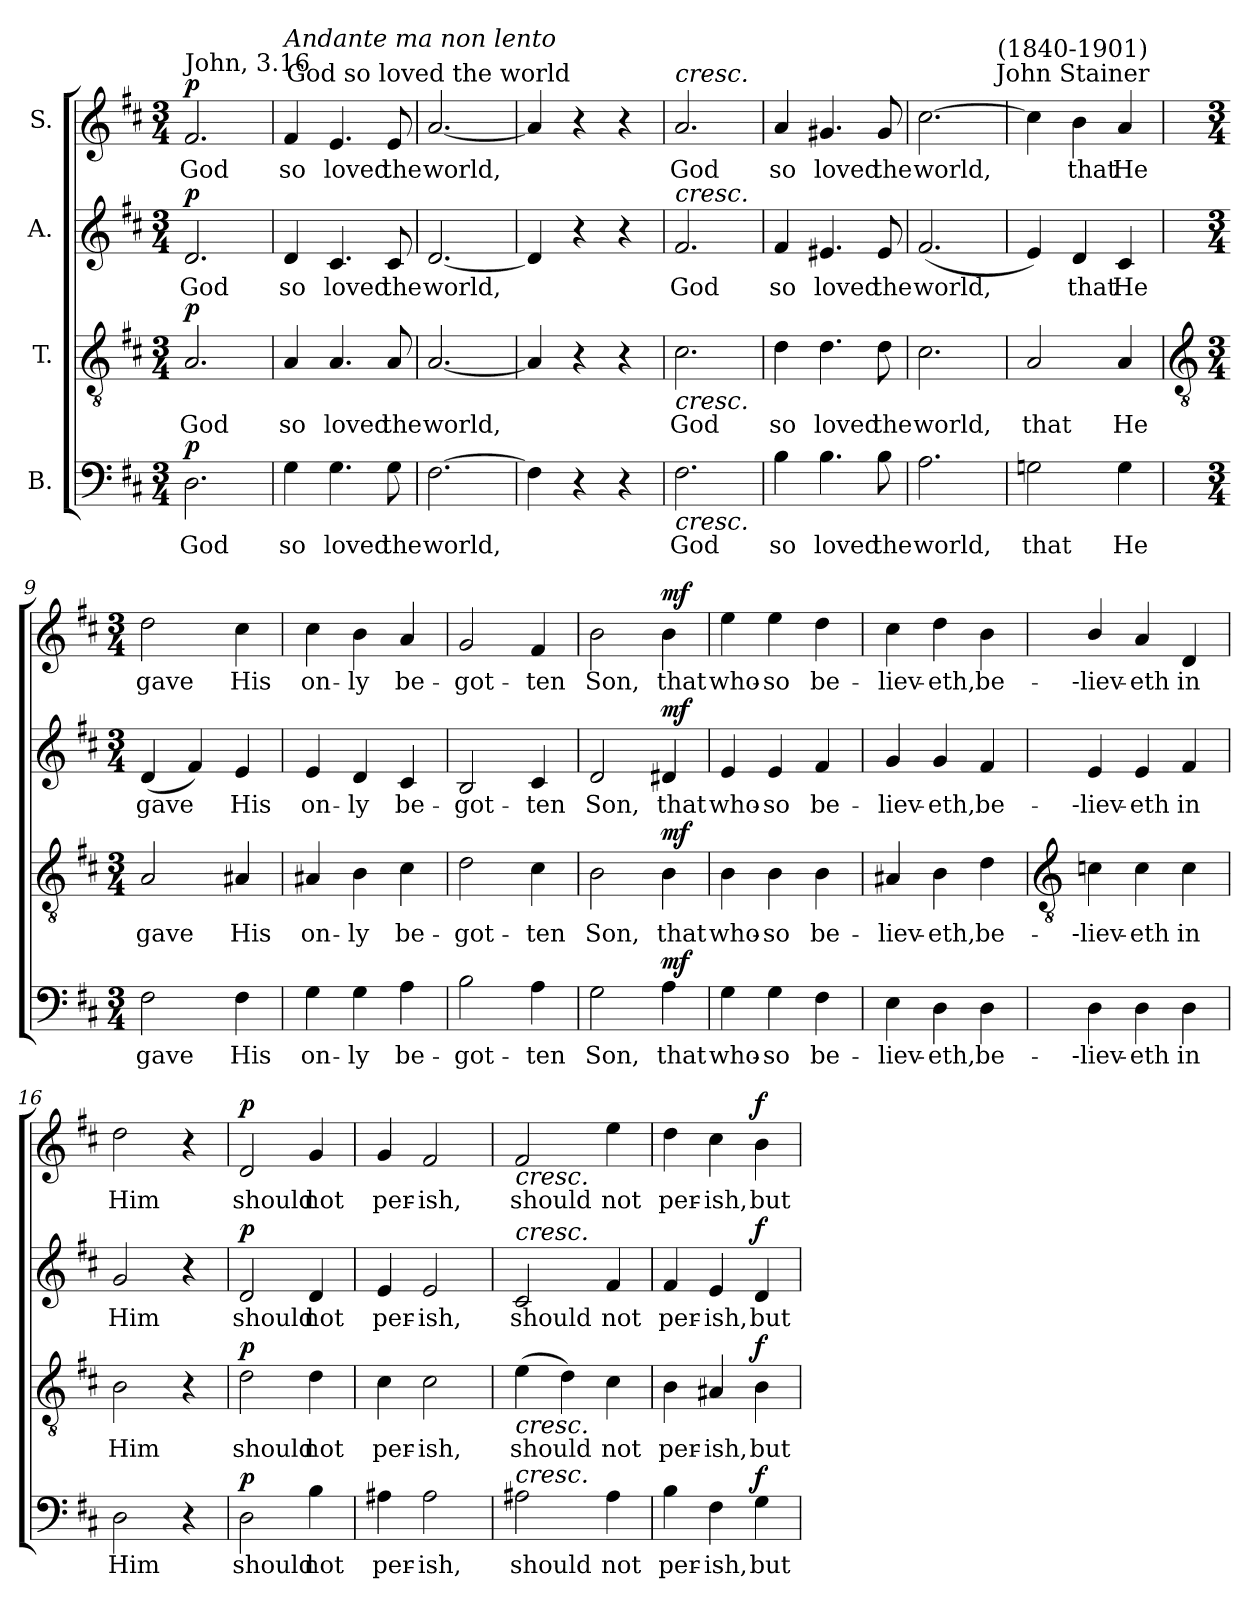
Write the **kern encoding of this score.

**kern	**text	**dynam	**kern	**text	**dynam	**kern	**text	**dynam	**kern	**text	**dynam
*part4	*part4	*part4	*part3	*part3	*part3	*part2	*part2	*part2	*part1	*part1	*part1
*staff4	*staff4	*staff4	*staff3	*staff3	*staff3	*staff2	*staff2	*staff2	*staff1	*staff1	*staff1
*I"B.	*	*	*I"T.	*	*	*I"A.	*	*	*I"S.	*	*
*clefF4	*	*	*clefGv2	*	*	*clefG2	*	*	*clefG2	*	*
*k[f#c#]	*	*	*k[f#c#]	*	*	*k[f#c#]	*	*	*k[f#c#]	*	*
*D:	*	*	*D:	*	*	*D:	*	*	*D:	*	*
*M3/4	*	*	*M3/4	*	*	*M3/4	*	*	*M3/4	*	*
=1	=1	=1	=1	=1	=1	=1	=1	=1	=1	=1	=1
!	!	!	!	!	!	!	!	!	!LO:TX:a:t=John, 3.16	!	!
!	!LO:LY:b	!LO:DY:b	!	!LO:LY:b	!LO:DY:b	!	!LO:LY:b	!LO:DY:b	!	!LO:LY:b	!LO:DY:b
2.D	God	p	2.A	God	p	2.d	God	p	2.f#	God	p
=2	=2	=2	=2	=2	=2	=2	=2	=2	=2	=2	=2
!	!	!	!	!	!	!	!	!	!LO:TX:a:i:t=Andante ma non lento	!	!
!	!LO:LY:b	!	!	!LO:LY:b	!	!	!LO:LY:b	!	!	!LO:LY:b	!
4G	so	.	4A	so	.	4d	so	.	4f#	so	.
!	!LO:LY:b	!	!	!LO:LY:b	!	!	!LO:LY:b	!	!	!LO:LY:b	!
4.G	loved	.	4.A	loved	.	4.c#	loved	.	4.e	loved	.
!	!LO:LY:b	!	!	!LO:LY:b	!	!	!LO:LY:b	!	!	!LO:LY:b	!
8G	the	.	8A	the	.	8c#	the	.	8e	the	.
=3	=3	=3	=3	=3	=3	=3	=3	=3	=3	=3	=3
!	!	!	!	!	!	!	!	!	!LO:TX:a:cj:t=God so loved the world	!	!
!	!LO:LY:b	!	!	!LO:LY:b	!	!	!LO:LY:b	!	!	!LO:LY:b	!
[2.F#	world,	.	[2.A	world,	.	[2.d	world,	.	[2.a	world,	.
=4	=4	=4	=4	=4	=4	=4	=4	=4	=4	=4	=4
4F#]	.	.	4A]	.	.	4d]	.	.	4a]	.	.
4r	.	.	4r	.	.	4r	.	.	4r	.	.
4r	.	.	4r	.	.	4r	.	.	4r	.	.
=5	=5	=5	=5	=5	=5	=5	=5	=5	=5	=5	=5
!	!	!	!	!	!	!	!	!	!LO:TX:a:i:t=cresc.	!	!
!	!	!	!	!	!	!LO:TX:a:i:t=cresc.	!	!	!	!	!
!	!	!	!LO:TX:b:i:t=cresc.	!	!	!	!	!	!	!	!
!LO:TX:b:i:t=cresc.	!	!	!	!	!	!	!	!	!	!	!
!	!LO:LY:b	!	!	!LO:LY:b	!	!	!LO:LY:b	!	!	!LO:LY:b	!
2.F#	God	.	2.c#	God	.	2.f#	God	.	2.a	God	.
=6	=6	=6	=6	=6	=6	=6	=6	=6	=6	=6	=6
!	!LO:LY:b	!	!	!LO:LY:b	!	!	!LO:LY:b	!	!	!LO:LY:b	!
4B	so	.	4d	so	.	4f#	so	.	4a	so	.
!	!LO:LY:b	!	!	!LO:LY:b	!	!	!LO:LY:b	!	!	!LO:LY:b	!
4.B	loved	.	4.d	loved	.	4.e#X	loved	.	4.g#X	loved	.
!	!LO:LY:b	!	!	!LO:LY:b	!	!	!LO:LY:b	!	!	!LO:LY:b	!
8B	the	.	8d	the	.	8e#	the	.	8g#	the	.
=7	=7	=7	=7	=7	=7	=7	=7	=7	=7	=7	=7
!	!LO:LY:b	!	!	!LO:LY:b	!	!	!LO:LY:b	!	!	!LO:LY:b	!
2.A	world,	.	2.c#	world,	.	(<2.f#	world,	.	[2.cc#	world,	.
=8	=8	=8	=8	=8	=8	=8	=8	=8	=8	=8	=8
!	!LO:LY:b	!	!	!LO:LY:b	!	!	!	!	!	!	!
2Gn	that	.	2A	that	.	4e)	.	.	4cc#]	.	.
!	!	!	!	!	!	!	!	!	!LO:TX:a:cj:t=John Stainer	!	!
!	!	!	!	!	!	!	!	!	!LO:TX:a:cj:t=(1840-1901)	!	!
!	!	!	!	!	!	!	!LO:LY:b	!	!	!LO:LY:b	!
.	.	.	.	.	.	4d	that	.	4b	that	.
!	!LO:LY:b	!	!	!LO:LY:b	!	!	!LO:LY:b	!	!	!LO:LY:b	!
4G	He	.	4A	He	.	4c#	He	.	4a	He	.
!!LO:LB:g=z
=9	=9	=9	=9	=9	=9	=9	=9	=9	=9	=9	=9
*	*	*	*clefGv2	*	*	*	*	*	*	*	*
*M3/4	*	*	*M3/4	*	*	*M3/4	*	*	*M3/4	*	*
!	!LO:LY:b	!	!	!LO:LY:b	!	!	!LO:LY:b	!	!	!LO:LY:b	!
2F#	gave	.	2A	gave	.	(<4d	gave	.	2dd	gave	.
.	.	.	.	.	.	4f#)	.	.	.	.	.
!	!LO:LY:b	!	!	!LO:LY:b	!	!	!LO:LY:b	!	!	!LO:LY:b	!
4F#	His	.	4A#X	His	.	4e	His	.	4cc#	His	.
=10	=10	=10	=10	=10	=10	=10	=10	=10	=10	=10	=10
!	!LO:LY:b	!	!	!LO:LY:b	!	!	!LO:LY:b	!	!	!LO:LY:b	!
4G	on-	.	4A#X	on-	.	4e	on-	.	4cc#	on-	.
!	!LO:LY:b	!	!	!LO:LY:b	!	!	!LO:LY:b	!	!	!LO:LY:b	!
4G	-ly	.	4B	-ly	.	4d	-ly	.	4b	-ly	.
!	!LO:LY:b	!	!	!LO:LY:b	!	!	!LO:LY:b	!	!	!LO:LY:b	!
4A	be-	.	4c#	be-	.	4c#	be-	.	4a	be-	.
=11	=11	=11	=11	=11	=11	=11	=11	=11	=11	=11	=11
!	!LO:LY:b	!	!	!LO:LY:b	!	!	!LO:LY:b	!	!	!LO:LY:b	!
2B	-got-	.	2d	-got-	.	2B	-got-	.	2g	-got-	.
!	!LO:LY:b	!	!	!LO:LY:b	!	!	!LO:LY:b	!	!	!LO:LY:b	!
4A	-ten	.	4c#	-ten	.	4c#	-ten	.	4f#	-ten	.
=12	=12	=12	=12	=12	=12	=12	=12	=12	=12	=12	=12
!	!LO:LY:b	!	!	!LO:LY:b	!	!	!LO:LY:b	!	!	!LO:LY:b	!
2G	Son,	.	2B	Son,	.	2d	Son,	.	2b	Son,	.
!	!LO:LY:b	!LO:DY:b	!	!LO:LY:b	!LO:DY:b	!	!LO:LY:b	!LO:DY:b	!	!LO:LY:b	!LO:DY:a
4A	that	mf	4B	that	mf	4d#X	that	mf	4b	that	mf
=13	=13	=13	=13	=13	=13	=13	=13	=13	=13	=13	=13
!	!LO:LY:b	!	!	!LO:LY:b	!	!	!LO:LY:b	!	!	!LO:LY:b	!
4G	who-	.	4B	who-	.	4e	who-	.	4ee	who-	.
!	!LO:LY:b	!	!	!LO:LY:b	!	!	!LO:LY:b	!	!	!LO:LY:b	!
4G	-so	.	4B	-so	.	4e	-so	.	4ee	-so	.
!	!LO:LY:b	!	!	!LO:LY:b	!	!	!LO:LY:b	!	!	!LO:LY:b	!
4F#	be-	.	4B	be-	.	4f#	be-	.	4dd	be-	.
=14	=14	=14	=14	=14	=14	=14	=14	=14	=14	=14	=14
!	!LO:LY:b	!	!	!LO:LY:b	!	!	!LO:LY:b	!	!	!LO:LY:b	!
4E	-liev-	.	4A#X	-liev-	.	4g	-liev-	.	4cc#	-liev-	.
!	!LO:LY:b	!	!	!LO:LY:b	!	!	!LO:LY:b	!	!	!LO:LY:b	!
4D	-eth,	.	4B	-eth,	.	4g	-eth,	.	4dd	-eth,	.
!	!LO:LY:b	!	!	!LO:LY:b	!	!	!LO:LY:b	!	!	!LO:LY:b	!
4D	be-	.	4d	be-	.	4f#	be-	.	4b	be-	.
!!LO:LB:g=z
=15	=15	=15	=15	=15	=15	=15	=15	=15	=15	=15	=15
*	*	*	*clefGv2	*	*	*	*	*	*	*	*
!	!LO:LY:b	!	!	!LO:LY:b	!	!	!LO:LY:b	!	!	!LO:LY:b	!
4D	--liev-	.	4cn	--liev-	.	4e	--liev-	.	4b/	--liev-	.
!	!LO:LY:b	!	!	!LO:LY:b	!	!	!LO:LY:b	!	!	!LO:LY:b	!
4D	-eth	.	4c	-eth	.	4e	-eth	.	4a	-eth	.
!	!LO:LY:b	!	!	!LO:LY:b	!	!	!LO:LY:b	!	!	!LO:LY:b	!
4D	in	.	4c	in	.	4f#	in	.	4d	in	.
=16	=16	=16	=16	=16	=16	=16	=16	=16	=16	=16	=16
!	!LO:LY:b	!	!	!LO:LY:b	!	!	!LO:LY:b	!	!	!LO:LY:b	!
2D	Him	.	2B	Him	.	2g	Him	.	2dd	Him	.
4r	.	.	4r	.	.	4r	.	.	4r	.	.
=17	=17	=17	=17	=17	=17	=17	=17	=17	=17	=17	=17
!	!LO:LY:b	!LO:DY:b	!	!LO:LY:b	!LO:DY:b	!	!LO:LY:b	!LO:DY:a	!	!LO:LY:b	!LO:DY:a
2D	should	p	2d	should	p	2d	should	p	2d	should	p
!	!LO:LY:b	!	!	!LO:LY:b	!	!	!LO:LY:b	!	!	!LO:LY:b	!
4B	not	.	4d	not	.	4d	not	.	4g	not	.
=18	=18	=18	=18	=18	=18	=18	=18	=18	=18	=18	=18
!	!LO:LY:b	!	!	!LO:LY:b	!	!	!LO:LY:b	!	!	!LO:LY:b	!
4A#X	per-	.	4c#	per-	.	4e	per-	.	4g	per-	.
!	!LO:LY:b	!	!	!LO:LY:b	!	!	!LO:LY:b	!	!	!LO:LY:b	!
2A#	-ish,	.	2c#	-ish,	.	2e	-ish,	.	2f#	-ish,	.
=19	=19	=19	=19	=19	=19	=19	=19	=19	=19	=19	=19
!	!	!	!	!	!	!	!	!	!LO:TX:b:i:t=cresc.	!	!
!	!	!	!	!	!	!LO:TX:a:i:t=cresc.	!	!	!	!	!
!	!	!	!LO:TX:b:i:t=cresc.	!	!	!	!	!	!	!	!
!LO:TX:a:i:t=cresc.	!	!	!	!	!	!	!	!	!	!	!
!	!LO:LY:b	!	!	!LO:LY:b	!	!	!LO:LY:b	!	!	!LO:LY:b	!
2A#X	should	.	(>4e	should	.	2c#	should	.	2f#	should	.
.	.	.	4d)	.	.	.	.	.	.	.	.
!	!LO:LY:b	!	!	!LO:LY:b	!	!	!LO:LY:b	!	!	!LO:LY:b	!
4A#	not	.	4c#	not	.	4f#	not	.	4ee	not	.
=20	=20	=20	=20	=20	=20	=20	=20	=20	=20	=20	=20
!	!LO:LY:b	!	!	!LO:LY:b	!	!	!LO:LY:b	!	!	!LO:LY:b	!
4B	per-	.	4B	per-	.	4f#	per-	.	4dd	per-	.
!	!LO:LY:b	!	!	!LO:LY:b	!	!	!LO:LY:b	!	!	!LO:LY:b	!
4F#	-ish,	.	4A#X	-ish,	.	4e	-ish,	.	4cc#	-ish,	.
!	!LO:LY:b	!LO:DY:a	!	!LO:LY:b	!LO:DY:b	!	!LO:LY:b	!LO:DY:a	!	!LO:LY:b	!LO:DY:a
4G	but	f	4B	but	f	4d	but	f	4b	but	f
=	=	=	=	=	=	=	=	=	=	=	=
*-	*-	*-	*-	*-	*-	*-	*-	*-	*-	*-	*-
